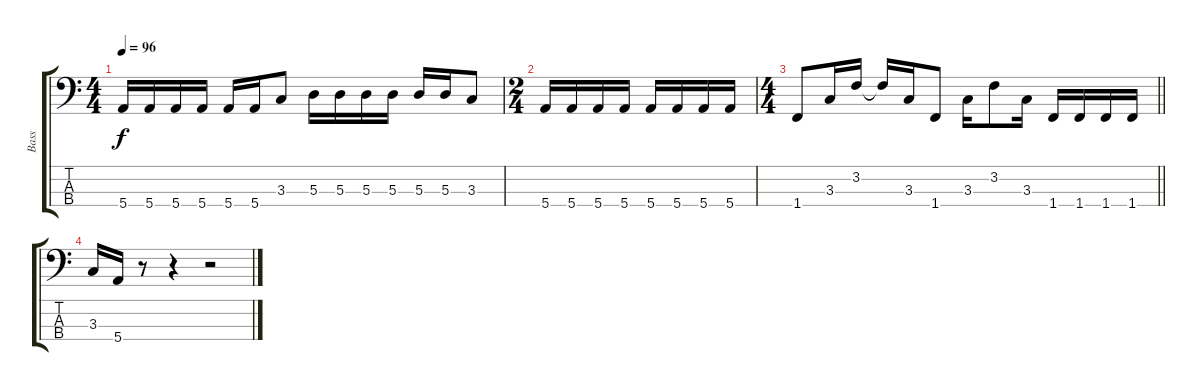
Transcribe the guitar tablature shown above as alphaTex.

\track ("Bass" "Bass") {instrument electricbasspick}
\staff {score tabs}
\tuning (G2 D2 A1 E1) {hide}
\ts (4 4)
\tempo 96
\clef f4
\ks c
5.4.16{dy f} 5.4.16 5.4.16 5.4.16 5.4.16 5.4.16 3.3.8 5.3.16 5.3.16 5.3.16 5.3.16 5.3.16 5.3.16 3.3.8 |
\ts (2 4)
5.4.16 5.4.16 5.4.16 5.4.16 5.4.16 5.4.16 5.4.16 5.4.16 |
\ts (4 4)
\barLineRight lightlight
1.4.8 3.3.16 3.2.16 3.2{t}.16 3.3.16 1.4.8 3.3.16 3.2.8 3.3.16 1.4.16 1.4.16 1.4.16 1.4.16 |
3.3.16 5.4.16 r.8 r.4 r.2
